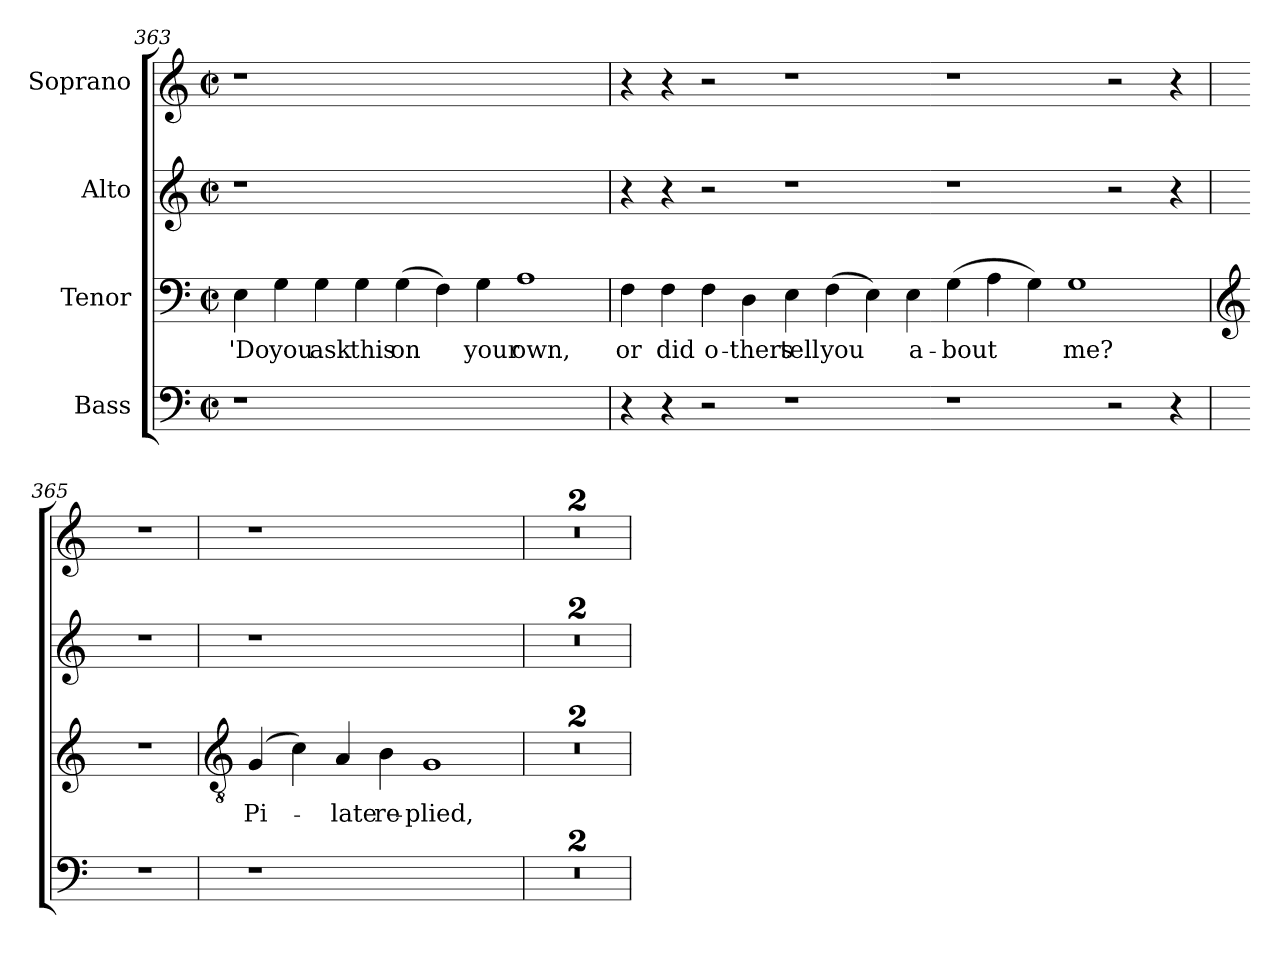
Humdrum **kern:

**kern	**kern	**text	**kern	**kern
*part4	*part3	*part3	*part2	*part1
*staff4	*staff3	*staff3	*staff2	*staff1
*I"Bass	*I"Tenor	*	*I"Alto	*I"Soprano
*clefF4	*clefF4	*	*clefG2	*clefG2
*	*ITrd7c12	*	*	*
*k[]	*k[]	*	*k[]	*k[]
*C:	*C:	*	*C:	*C:
*M2/2	*M2/2	*	*M2/2	*M2/2
*met(c|)	*met(c|)	*	*met(c|)	*met(c|)
=363	=363	=363	=363	=363
!LO:N:vis=1	!	!	!	!
!	!	!LO:LY:b:color=#000000	!LO:N:vis=1	!LO:N:vis=1
1r	4EEi\	'Do	1r	1r
!	!	!LO:LY:b:color=#000000	!	!
.	4GGi\	you	.	.
!	!	!LO:LY:b:color=#000000	!	!
.	4GGi\	ask	.	.
!	!	!LO:LY:b:color=#000000	!	!
.	4GGi\	this	.	.
!	!	!LO:LY:b:color=#000000	!	!
1..ryy	(4GGi\	on	1..ryy	1..ryy
.	4FFi\)	.	.	.
!	!	!LO:LY:b:color=#000000	!	!
.	4GGi\	your	.	.
!	!	!LO:LY:b:color=#000000	!	!
.	1AAi	own,	.	.
=364	=364	=364	=364	=364
!	!	!LO:LY:b:color=#000000	!	!
4r	4FFi\	or	4r	4r
!	!	!LO:LY:b:color=#000000	!	!
4r	4FFi\	did	4r	4r
!	!	!LO:LY:b:color=#000000	!	!
2r	4FFi\	o-	2r	2r
!	!	!LO:LY:b:color=#000000	!	!
.	4DDi\	-thers	.	.
!	!	!LO:LY:b:color=#000000	!	!
1r	4EEi\	tell	1r	1r
!	!	!LO:LY:b:color=#000000	!	!
.	(4FFi\	you	.	.
.	4EEi\)	.	.	.
!	!	!LO:LY:b:color=#000000	!	!
.	4EEi\	a-	.	.
!	!	!LO:LY:b:color=#000000	!	!
1r	(4GGi\	-bout	1r	1r
.	4AAi\	.	.	.
.	4GGi\)	.	.	.
!	!	!LO:LY:b:color=#000000	!	!
.	1GGi	me?	.	.
2r	.	.	2r	2r
4r	.	.	4r	4r
!!LO:LB:g=z
=365	=365	=365	=365	=365
*	*stria0	*	*	*
*	*clefG2	*	*	*
1r	1r	.	1r	1r
=366	=366	=366	=366	=366
*	*clefGv2	*	*	*
!LO:N:vis=1	!	!	!	!
!	!	!LO:LY:b:color=#000000	!LO:N:vis=1	!LO:N:vis=1
1r	(4GGi/	Pi-	1r	1r
.	4Ci\)	.	.	.
!	!	!LO:LY:b:color=#000000	!	!
.	4AAi/	-late	.	.
!	!	!LO:LY:b:color=#000000	!	!
.	4BBi\	re-	.	.
!	!	!LO:LY:b:color=#000000	!	!
1ryy	1GGi	-plied,	1ryy	1ryy
=367	=367	=367	=367	=367
*	*stria0	*	*	*
1r	1r	.	1r	1r
=368	=368	=368	=368	=368
1r	1r	.	1r	1r
=	=	=	=	=
*-	*-	*-	*-	*-
